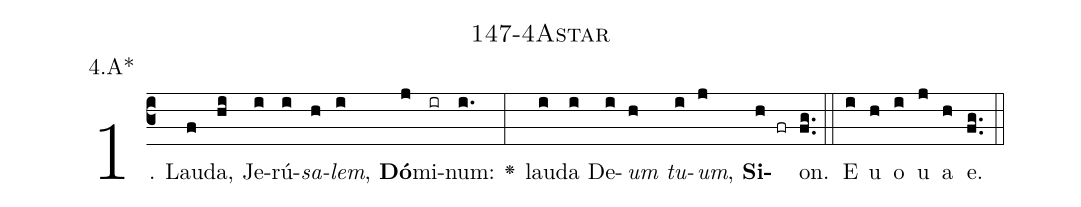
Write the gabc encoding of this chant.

name: 147-4Astar;
annotation: 4.A*;
%%
(c3)1. Lau(f)da,(hi) Je(i)rú(i)<i>sa</i>(h)<i>lem</i>,(i) <b>Dó</b>(j)mi(ir)num:(i.) <v>\greheightstar</v>(:) lau(i)da(i) De(i)<i>um</i>(h) <i>tu</i>(i)<i>um</i>,(j) <b>Si</b>(h fr)on.(fg..) (::) E(i) u(h) o(i) u(j) a(h) e.(fg..) (::)
